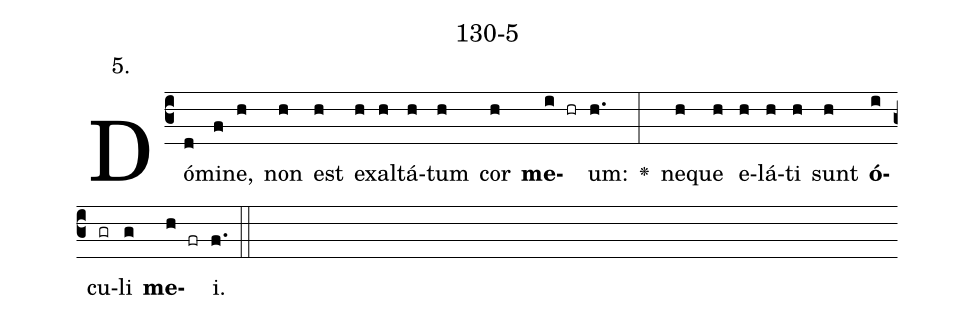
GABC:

name: 130-5;
annotation: 5.;
%%
(c3)Dó(d)mi(f)ne,(h) non(h) est(h) ex(h)al(h)tá(h)tum(h) cor(h) <b>me</b>(i hr)um:(h.) <v>\greheightstar</v>(:) ne(h)que(h) e(h)lá(h)ti(h) sunt(h) <b>ó</b>(i)cu(gr)li(g) <b>me</b>(h fr)i.(f.) (::)


%E(h) u(h) o(i) u(g) a(h) e.(f.) (::)
